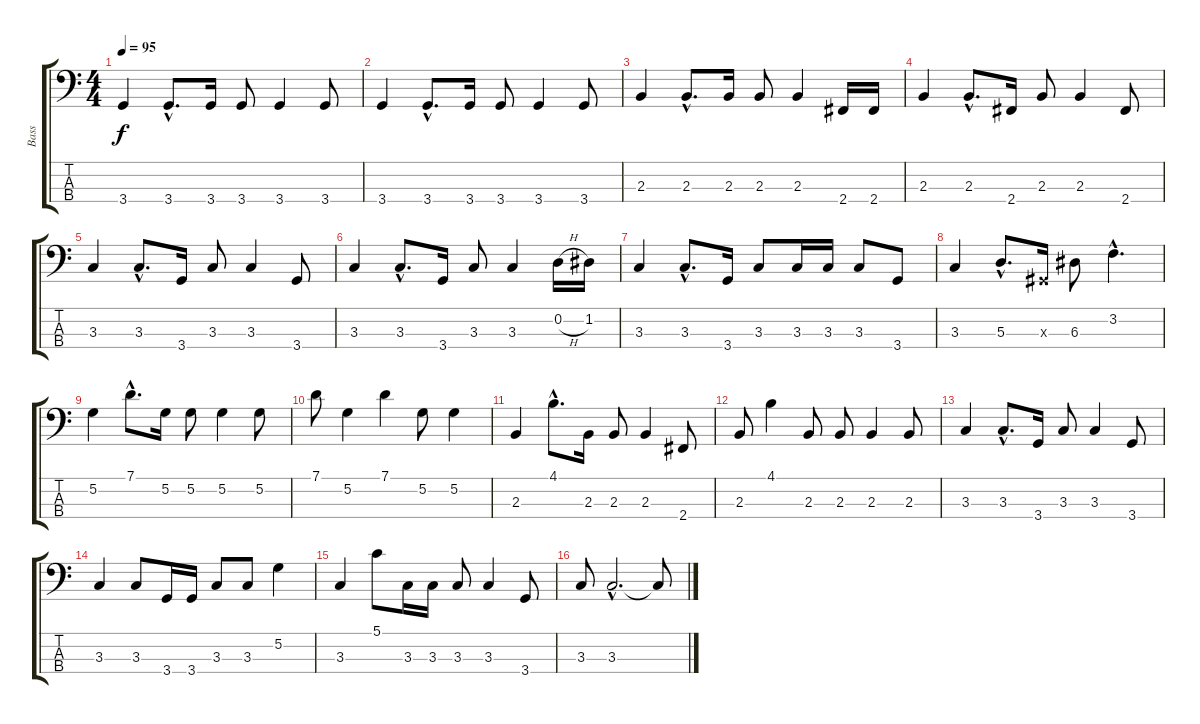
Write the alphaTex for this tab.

\track ("Bass" "Bass") {instrument electricbassfinger}
\staff {score tabs}
\tuning (G2 D2 A1 E1) {hide}
\ts (4 4)
\tempo 95
\clef f4
\ks c
3.4.4{dy f} 3.4{hac}.8{d} 3.4.16 3.4.8 3.4.4 3.4.8 |
3.4.4 3.4{hac}.8{d} 3.4.16 3.4.8 3.4.4 3.4.8 |
2.3.4 2.3{hac}.8{d} 2.3.16 2.3.8 2.3.4 2.4.16 2.4.16 |
2.3.4 2.3{hac}.8{d} 2.4.16 2.3.8 2.3.4 2.4.8 |
3.3.4 3.3{hac}.8{d} 3.4.16 3.3.8 3.3.4 3.4.8 |
3.3.4 3.3{hac}.8{d} 3.4.16 3.3.8 3.3.4 0.2{h}.16 1.2.16 |
3.3.4 3.3{hac}.8{d} 3.4.16 3.3.8 3.3.16 3.3.16 3.3.8 3.4.8 |
3.3.4 5.3{hac}.8{d} -1.3{x}.16 6.3.8 3.2{hac}.4{d} |
5.2.4 7.1{hac}.8{d} 5.2.16 5.2.8 5.2.4 5.2.8 |
7.1.8 5.2.4 7.1.4 5.2.8 5.2.4 |
2.3.4 4.1{hac}.8{d} 2.3.16 2.3.8 2.3.4 2.4.8 |
2.3.8 4.1.4 2.3.8 2.3.8 2.3.4 2.3.8 |
3.3.4 3.3{hac}.8{d} 3.4.16 3.3.8 3.3.4 3.4.8 |
3.3.4 3.3.8 3.4.16 3.4.16 3.3.8 3.3.8 5.2.4 |
3.3.4 5.1.8 3.3.16 3.3.16 3.3.8 3.3.4 3.4.8 |
3.3.8 3.3{hac}.2{d} 3.3{t}.8
